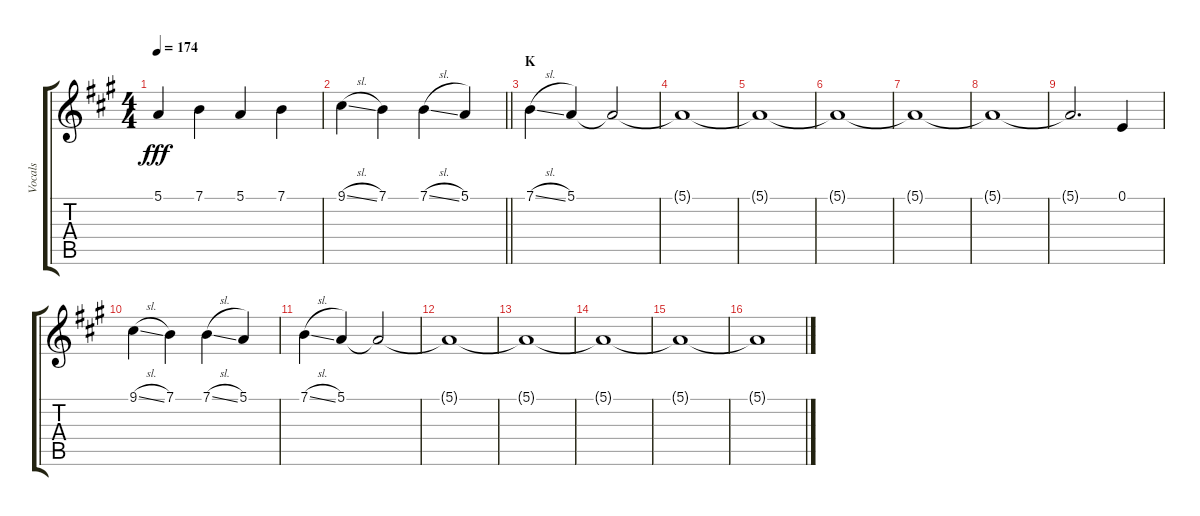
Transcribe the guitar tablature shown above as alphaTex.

\track ("Vocals" "Vocals") {instrument voiceoohs}
\staff {score tabs}
\tuning (E4 B3 G3 D3 A2 E2) {hide}
\ts (4 4)
\tempo 174
\clef g2
\ks a
5.1.4{dy fff} 7.1.4 5.1.4 7.1.4 |
\barLineRight lightlight
9.1{sl}.4 7.1.4 7.1{sl}.4 5.1.4 |
\section ("" "K")
7.1{sl}.4 5.1.4 5.1{t}.2 |
5.1{t}.1 |
5.1{t}.1 |
5.1{t}.1 |
5.1{t}.1 |
5.1{t}.1 |
5.1{t}.2{d} 0.1.4 |
9.1{sl}.4 7.1.4 7.1{sl}.4 5.1.4 |
7.1{sl}.4 5.1.4 5.1{t}.2 |
5.1{t}.1 |
5.1{t}.1 |
5.1{t}.1 |
5.1{t}.1 |
5.1{t}.1
